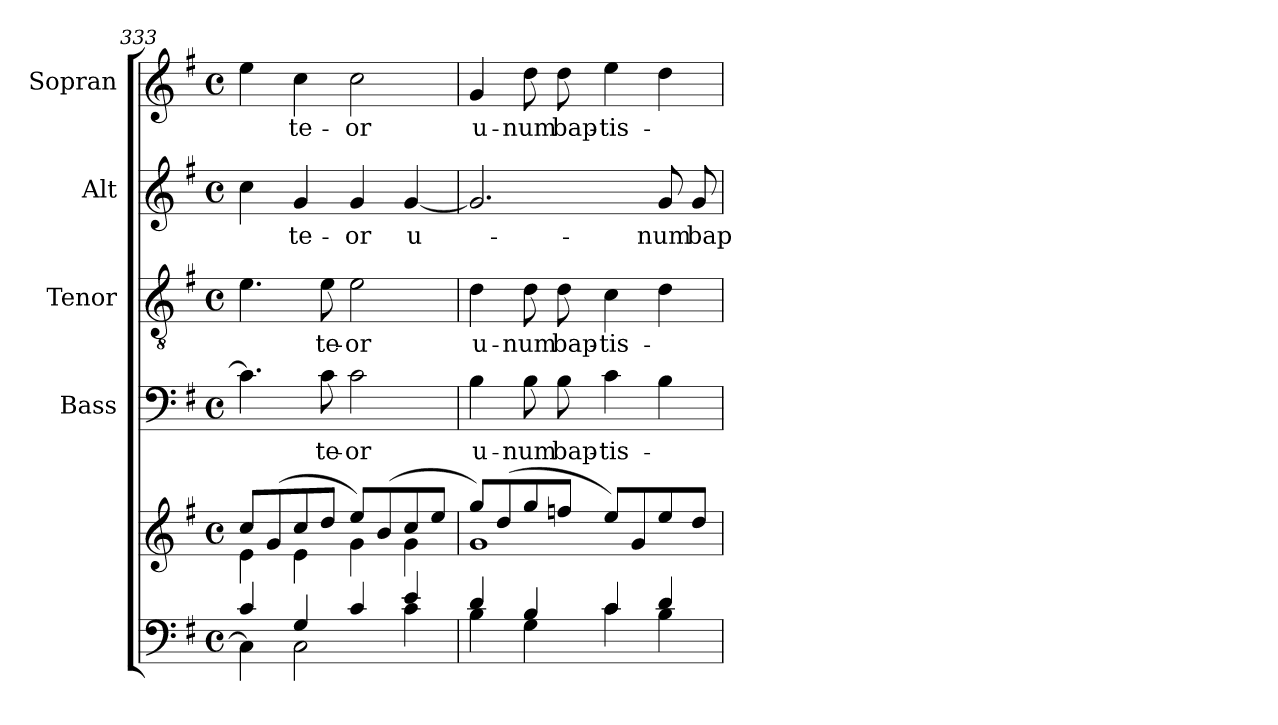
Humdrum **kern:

**kern	**kern	**kern	**text	**kern	**text	**kern	**text	**kern	**text
*part5	*part5	*part4	*part4	*part3	*part3	*part2	*part2	*part1	*part1
*staff6	*staff5	*staff4	*staff4	*staff3	*staff3	*staff2	*staff2	*staff1	*staff1
*	*	*I"Bass	*	*I"Tenor	*	*I"Alt	*	*I"Sopran	*
*	*	*I'B.	*	*I'T.	*	*I'A.	*	*I'S.	*
*clefF4	*clefG2	*clefF4	*	*clefGv2	*	*clefG2	*	*clefG2	*
*k[f#]	*k[f#]	*k[f#]	*	*k[f#]	*	*k[f#]	*	*k[f#]	*
*G:	*G:	*G:	*	*G:	*	*G:	*	*G:	*
*M4/4	*M4/4	*M4/4	*	*M4/4	*	*M4/4	*	*M4/4	*
*met(c)	*met(c)	*met(c)	*	*met(c)	*	*met(c)	*	*met(c)	*
=333	=333	=333	=333	=333	=333	=333	=333	=333	=333
*^	*^	*	*	*	*	*	*	*	*
4c/	4C\]	8cc/L	4e\	4.c\]	.	4.e\	.	4cc\	.	4ee\	.
.	.	(>8g/	.	.	.	.	.	.	.	.	.
!	!	!	!	!	!	!	!	!	!LO:LY:b	!	!LO:LY:b
4G/	2C\	8cc/	4e\	.	.	.	.	4g/	-te-	4cc\	-te-
!	!	!	!	!	!LO:LY:b	!	!LO:LY:b	!	!	!	!
.	.	8dd/J	.	8c\	-te-	8e\	-te-	.	.	.	.
!	!	!	!	!	!LO:LY:b	!	!LO:LY:b	!	!LO:LY:b	!	!LO:LY:b
4c/	.	8ee/L)	4g\	2c\	-or	2e\	-or	4g/	-or	2cc\	-or
.	.	(>8b/	.	.	.	.	.	.	.	.	.
!	!	!	!	!	!	!	!	!	!LO:LY:b	!	!
4e/	4c\	8cc/	4g\	.	.	.	.	[4g/	u-	.	.
.	.	8ee/J	.	.	.	.	.	.	.	.	.
!!LO:LB:g=z
=334	=334	=334	=334	=334	=334	=334	=334	=334	=334	=334	=334
!	!	!	!	!	!LO:LY:b	!	!LO:LY:b	!	!	!	!LO:LY:b
4d/	4B\	8gg/L)	1g	4B\	u-	4d\	u-	2.g/]	.	4g/	u-
.	.	(>8dd/	.	.	.	.	.	.	.	.	.
!	!	!	!	!	!LO:LY:b	!	!LO:LY:b	!	!	!	!LO:LY:b
4B/	4G\	8gg/	.	8B\	-num	8d\	-num	.	.	8dd\	-num
!	!	!	!	!	!LO:LY:b	!	!LO:LY:b	!	!	!	!LO:LY:b
.	.	8ffn/J	.	8B\	bap-	8d\	bap-	.	.	8dd\	bap-
!	!	!	!	!	!LO:LY:b	!	!LO:LY:b	!	!	!	!LO:LY:b
4c/	4c\	8ee/L)	.	4c\	-tis-	4c\	-tis-	.	.	4ee\	-tis-
.	.	8g/	.	.	.	.	.	.	.	.	.
!	!	!	!	!	!	!	!	!	!LO:LY:b	!	!
4d/	4B\	8ee/	.	4B\	.	4d\	.	8g/	-num	4dd\	.
!	!	!	!	!	!	!	!	!	!LO:LY:b	!	!
.	.	8dd/J	.	.	.	.	.	8g/	bap-	.	.
*v	*v	*	*	*	*	*	*	*	*	*	*
*	*v	*v	*	*	*	*	*	*	*	*
=	=	=	=	=	=	=	=	=	=
*-	*-	*-	*-	*-	*-	*-	*-	*-	*-
